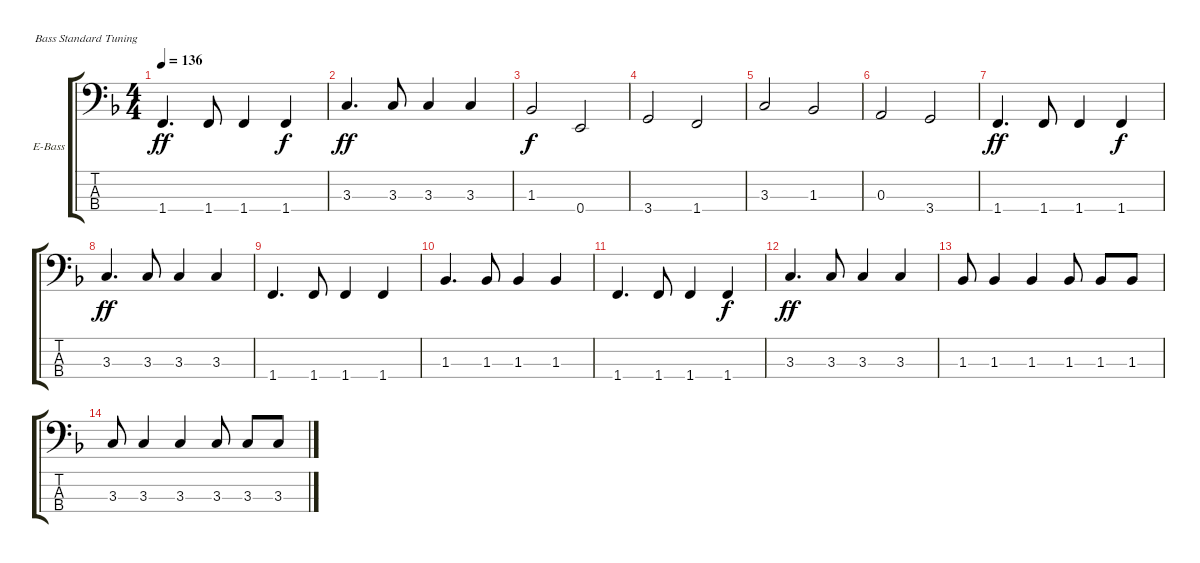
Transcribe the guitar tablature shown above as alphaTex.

\bracketExtendMode groupsimilarinstruments
\firstSystemTrackNameOrientation horizontal
\otherSystemsTrackNameOrientation horizontal
\track ("Bass" "E-Bass") {instrument electricbassfinger}
\staff {score tabs}
\tuning (G2 D2 A1 E1)
\ts (4 4)
\tempo 136
\clef f4
\ks f
1.4.4{d dy ff} 1.4.8 1.4.4 1.4.4{dy f} |
3.3.4{d dy ff} 3.3.8 3.3.4 3.3.4 |
1.3.2{dy f} 0.4.2 |
3.4.2 1.4.2 |
3.3.2 1.3.2 |
0.3.2 3.4.2 |
1.4.4{d dy ff} 1.4.8 1.4.4 1.4.4{dy f} |
3.3.4{d dy ff} 3.3.8 3.3.4 3.3.4 |
1.4.4{d} 1.4.8 1.4.4 1.4.4 |
1.3.4{d} 1.3.8 1.3.4 1.3.4 |
1.4.4{d} 1.4.8 1.4.4 1.4.4{dy f} |
3.3.4{d dy ff} 3.3.8 3.3.4 3.3.4 |
1.3.8 1.3.4 1.3.4 1.3.8 1.3.8 1.3.8 |
3.3.8 3.3.4 3.3.4 3.3.8 3.3.8 3.3.8
